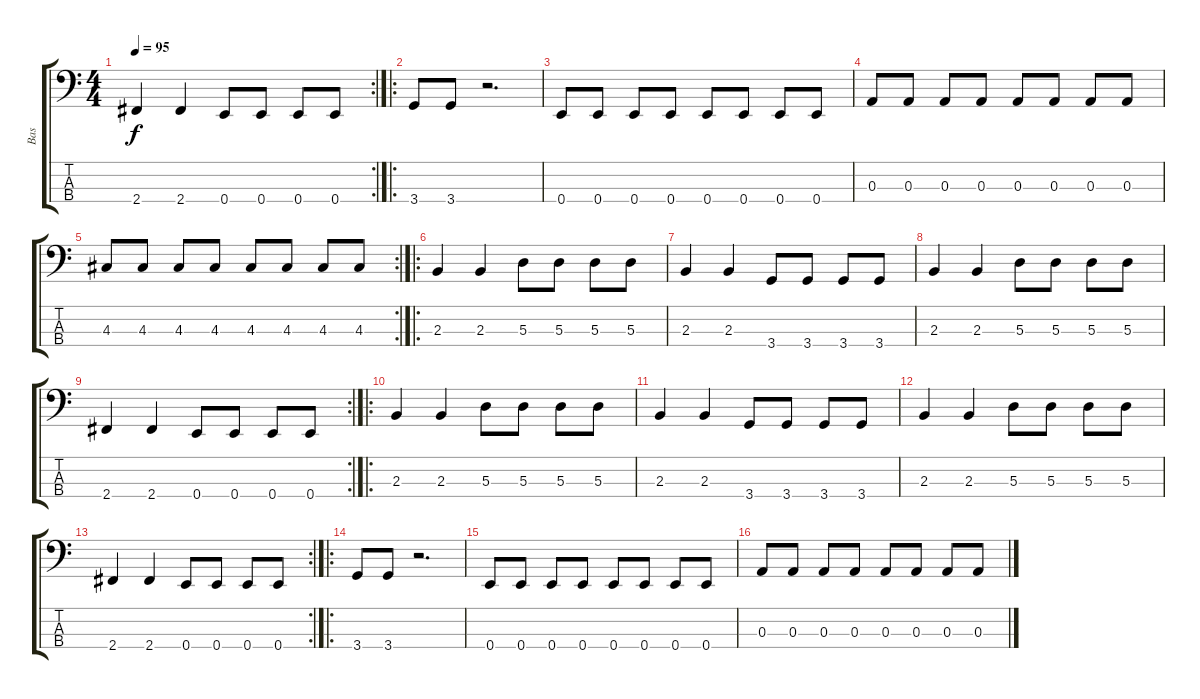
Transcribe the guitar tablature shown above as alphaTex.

\track ("Bas" "Bas") {instrument electricbassfinger}
\staff {score tabs}
\tuning (G2 D2 A1 E1) {hide}
\rc 2
\ts (4 4)
\tempo 95
\clef f4
\ks c
2.4.4{dy f} 2.4.4 0.4.8 0.4.8 0.4.8 0.4.8 |
\ro
3.4.8 3.4.8 r.2{d} |
0.4.8 0.4.8 0.4.8 0.4.8 0.4.8 0.4.8 0.4.8 0.4.8 |
0.3.8 0.3.8 0.3.8 0.3.8 0.3.8 0.3.8 0.3.8 0.3.8 |
\rc 2
4.3.8 4.3.8 4.3.8 4.3.8 4.3.8 4.3.8 4.3.8 4.3.8 |
\ro
2.3.4 2.3.4 5.3.8 5.3.8 5.3.8 5.3.8 |
2.3.4 2.3.4 3.4.8 3.4.8 3.4.8 3.4.8 |
2.3.4 2.3.4 5.3.8 5.3.8 5.3.8 5.3.8 |
\rc 2
2.4.4 2.4.4 0.4.8 0.4.8 0.4.8 0.4.8 |
\ro
2.3.4 2.3.4 5.3.8 5.3.8 5.3.8 5.3.8 |
2.3.4 2.3.4 3.4.8 3.4.8 3.4.8 3.4.8 |
2.3.4 2.3.4 5.3.8 5.3.8 5.3.8 5.3.8 |
\rc 2
2.4.4 2.4.4 0.4.8 0.4.8 0.4.8 0.4.8 |
\ro
3.4.8 3.4.8 r.2{d} |
0.4.8 0.4.8 0.4.8 0.4.8 0.4.8 0.4.8 0.4.8 0.4.8 |
0.3.8 0.3.8 0.3.8 0.3.8 0.3.8 0.3.8 0.3.8 0.3.8
